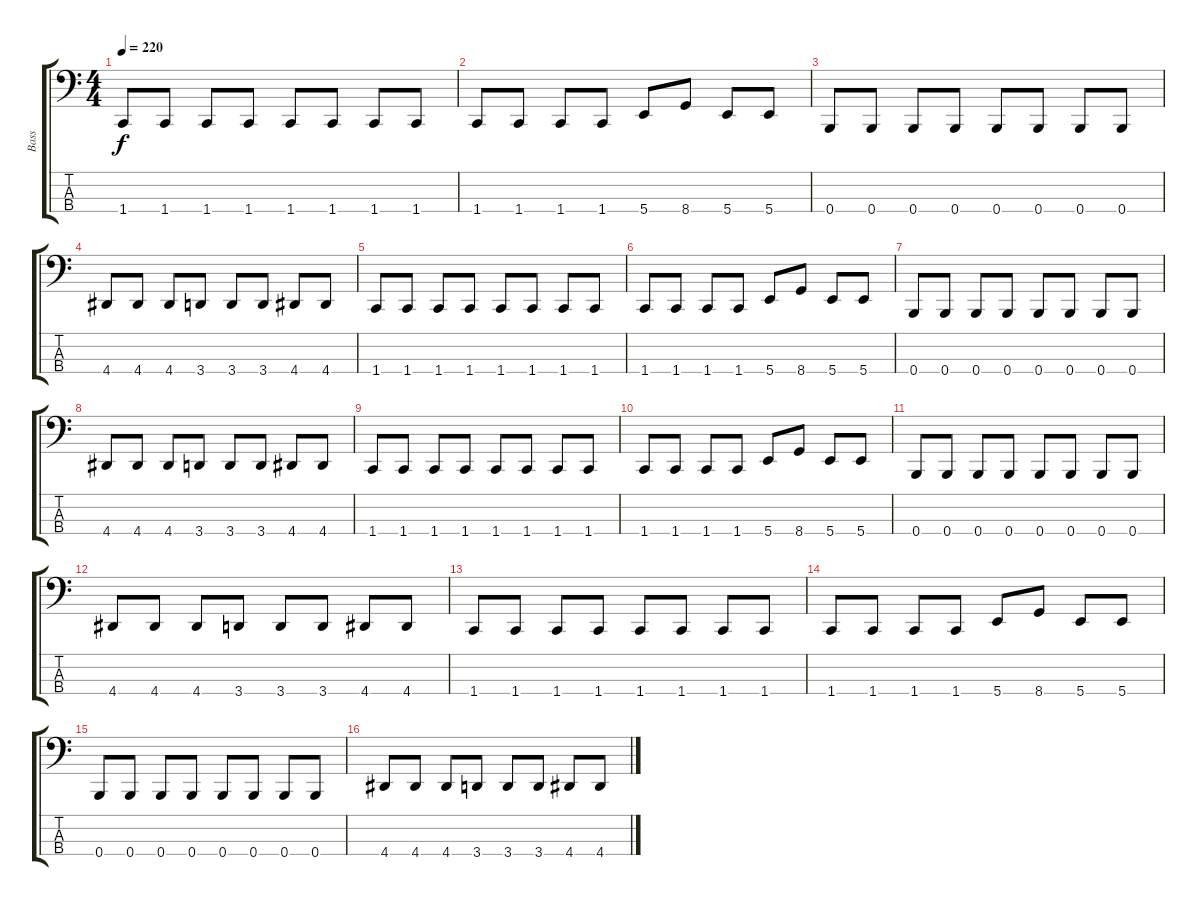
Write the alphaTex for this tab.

\track ("Bass" "Bass") {instrument electricbasspick}
\staff {score tabs}
\tuning (D2 A1 E1 B0) {hide}
\ts (4 4)
\tempo 220
\clef f4
\ks c
1.4.8{dy f} 1.4.8 1.4.8 1.4.8 1.4.8 1.4.8 1.4.8 1.4.8 |
1.4.8 1.4.8 1.4.8 1.4.8 5.4.8 8.4.8 5.4.8 5.4.8 |
0.4.8 0.4.8 0.4.8 0.4.8 0.4.8 0.4.8 0.4.8 0.4.8 |
4.4.8 4.4.8 4.4.8 3.4.8 3.4.8 3.4.8 4.4.8 4.4.8 |
1.4.8 1.4.8 1.4.8 1.4.8 1.4.8 1.4.8 1.4.8 1.4.8 |
1.4.8 1.4.8 1.4.8 1.4.8 5.4.8 8.4.8 5.4.8 5.4.8 |
0.4.8 0.4.8 0.4.8 0.4.8 0.4.8 0.4.8 0.4.8 0.4.8 |
4.4.8 4.4.8 4.4.8 3.4.8 3.4.8 3.4.8 4.4.8 4.4.8 |
1.4.8 1.4.8 1.4.8 1.4.8 1.4.8 1.4.8 1.4.8 1.4.8 |
1.4.8 1.4.8 1.4.8 1.4.8 5.4.8 8.4.8 5.4.8 5.4.8 |
0.4.8 0.4.8 0.4.8 0.4.8 0.4.8 0.4.8 0.4.8 0.4.8 |
4.4.8 4.4.8 4.4.8 3.4.8 3.4.8 3.4.8 4.4.8 4.4.8 |
1.4.8 1.4.8 1.4.8 1.4.8 1.4.8 1.4.8 1.4.8 1.4.8 |
1.4.8 1.4.8 1.4.8 1.4.8 5.4.8 8.4.8 5.4.8 5.4.8 |
0.4.8 0.4.8 0.4.8 0.4.8 0.4.8 0.4.8 0.4.8 0.4.8 |
4.4.8 4.4.8 4.4.8 3.4.8 3.4.8 3.4.8 4.4.8 4.4.8
